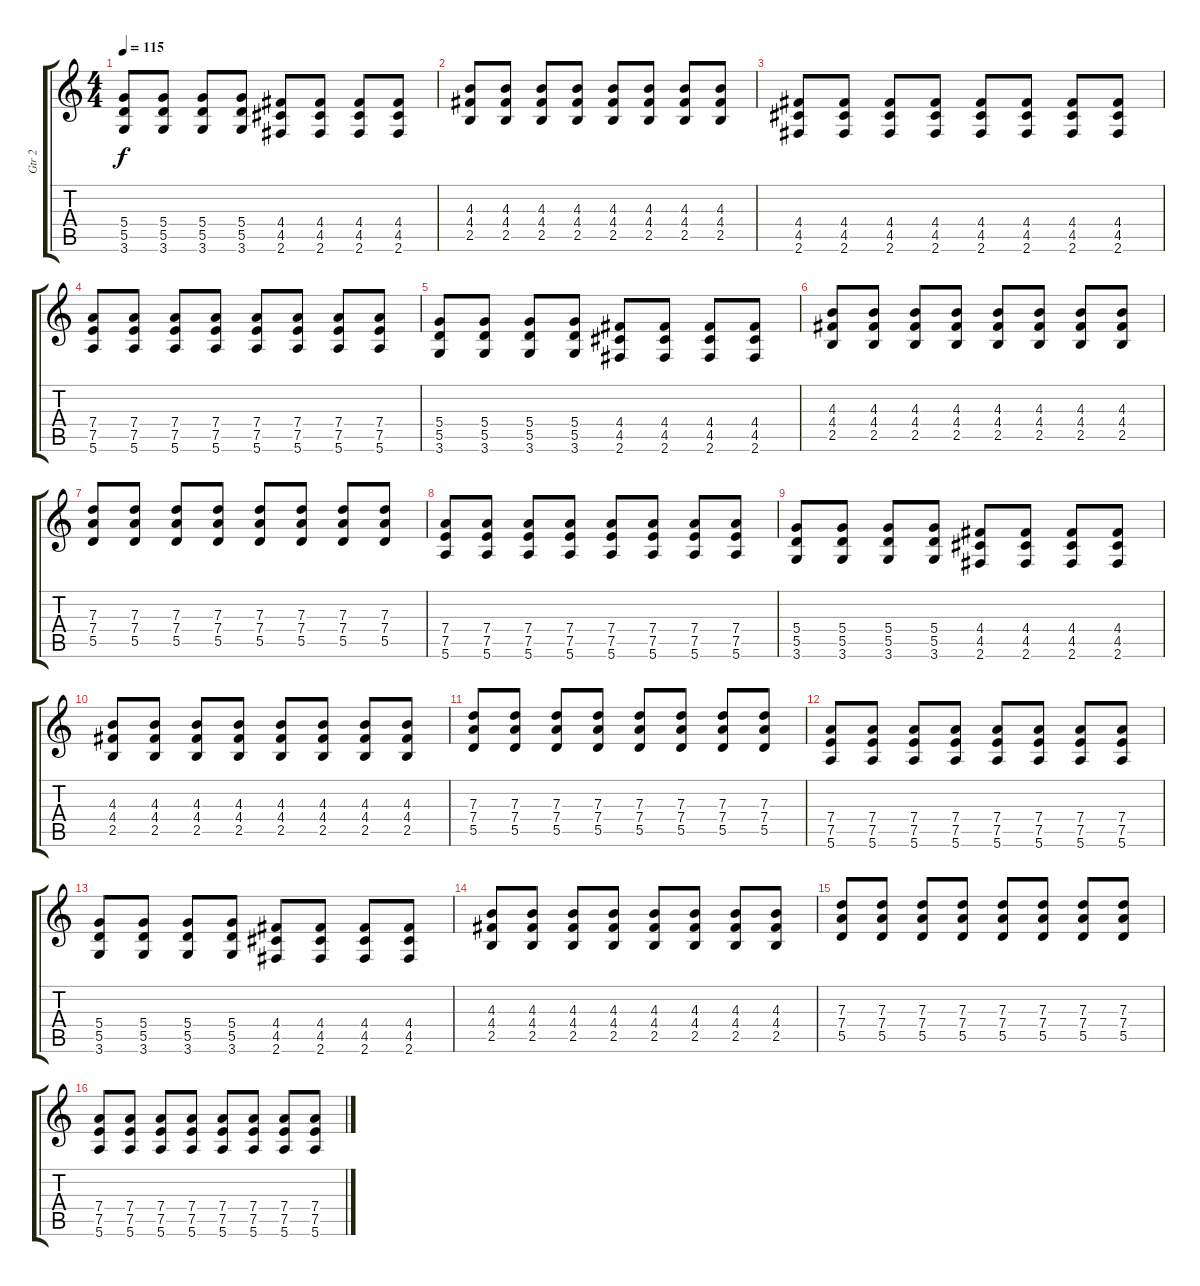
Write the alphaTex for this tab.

\track ("Gtr 2" "Gtr 2") {instrument distortionguitar}
\staff {score tabs}
\tuning (E4 B3 G3 D3 A2 E2) {hide}
\ts (4 4)
\tempo 115
\clef g2
\ks c
(5.4 5.5 3.6).8{dy f} (5.4 5.5 3.6).8 (5.4 5.5 3.6).8 (5.4 5.5 3.6).8 (4.4 4.5 2.6).8 (4.4 4.5 2.6).8 (4.4 4.5 2.6).8 (4.4 4.5 2.6).8 |
(4.3 4.4 2.5).8 (4.3 4.4 2.5).8 (4.3 4.4 2.5).8 (4.3 4.4 2.5).8 (4.3 4.4 2.5).8 (4.3 4.4 2.5).8 (4.3 4.4 2.5).8 (4.3 4.4 2.5).8 |
(4.4 4.5 2.6).8 (4.4 4.5 2.6).8 (4.4 4.5 2.6).8 (4.4 4.5 2.6).8 (4.4 4.5 2.6).8 (4.4 4.5 2.6).8 (4.4 4.5 2.6).8 (4.4 4.5 2.6).8 |
(7.4 7.5 5.6).8 (7.4 7.5 5.6).8 (7.4 7.5 5.6).8 (7.4 7.5 5.6).8 (7.4 7.5 5.6).8 (7.4 7.5 5.6).8 (7.4 7.5 5.6).8 (7.4 7.5 5.6).8 |
(5.4 5.5 3.6).8 (5.4 5.5 3.6).8 (5.4 5.5 3.6).8 (5.4 5.5 3.6).8 (4.4 4.5 2.6).8 (4.4 4.5 2.6).8 (4.4 4.5 2.6).8 (4.4 4.5 2.6).8 |
(4.3 4.4 2.5).8 (4.3 4.4 2.5).8 (4.3 4.4 2.5).8 (4.3 4.4 2.5).8 (4.3 4.4 2.5).8 (4.3 4.4 2.5).8 (4.3 4.4 2.5).8 (4.3 4.4 2.5).8 |
(7.3 7.4 5.5).8 (7.3 7.4 5.5).8 (7.3 7.4 5.5).8 (7.3 7.4 5.5).8 (7.3 7.4 5.5).8 (7.3 7.4 5.5).8 (7.3 7.4 5.5).8 (7.3 7.4 5.5).8 |
(7.4 7.5 5.6).8 (7.4 7.5 5.6).8 (7.4 7.5 5.6).8 (7.4 7.5 5.6).8 (7.4 7.5 5.6).8 (7.4 7.5 5.6).8 (7.4 7.5 5.6).8 (7.4 7.5 5.6).8 |
(5.4 5.5 3.6).8 (5.4 5.5 3.6).8 (5.4 5.5 3.6).8 (5.4 5.5 3.6).8 (4.4 4.5 2.6).8 (4.4 4.5 2.6).8 (4.4 4.5 2.6).8 (4.4 4.5 2.6).8 |
(4.3 4.4 2.5).8 (4.3 4.4 2.5).8 (4.3 4.4 2.5).8 (4.3 4.4 2.5).8 (4.3 4.4 2.5).8 (4.3 4.4 2.5).8 (4.3 4.4 2.5).8 (4.3 4.4 2.5).8 |
(7.3 7.4 5.5).8 (7.3 7.4 5.5).8 (7.3 7.4 5.5).8 (7.3 7.4 5.5).8 (7.3 7.4 5.5).8 (7.3 7.4 5.5).8 (7.3 7.4 5.5).8 (7.3 7.4 5.5).8 |
(7.4 7.5 5.6).8 (7.4 7.5 5.6).8 (7.4 7.5 5.6).8 (7.4 7.5 5.6).8 (7.4 7.5 5.6).8 (7.4 7.5 5.6).8 (7.4 7.5 5.6).8 (7.4 7.5 5.6).8 |
(5.4 5.5 3.6).8 (5.4 5.5 3.6).8 (5.4 5.5 3.6).8 (5.4 5.5 3.6).8 (4.4 4.5 2.6).8 (4.4 4.5 2.6).8 (4.4 4.5 2.6).8 (4.4 4.5 2.6).8 |
(4.3 4.4 2.5).8 (4.3 4.4 2.5).8 (4.3 4.4 2.5).8 (4.3 4.4 2.5).8 (4.3 4.4 2.5).8 (4.3 4.4 2.5).8 (4.3 4.4 2.5).8 (4.3 4.4 2.5).8 |
(7.3 7.4 5.5).8 (7.3 7.4 5.5).8 (7.3 7.4 5.5).8 (7.3 7.4 5.5).8 (7.3 7.4 5.5).8 (7.3 7.4 5.5).8 (7.3 7.4 5.5).8 (7.3 7.4 5.5).8 |
(7.4 7.5 5.6).8 (7.4 7.5 5.6).8 (7.4 7.5 5.6).8 (7.4 7.5 5.6).8 (7.4 7.5 5.6).8 (7.4 7.5 5.6).8 (7.4 7.5 5.6).8 (7.4 7.5 5.6).8
